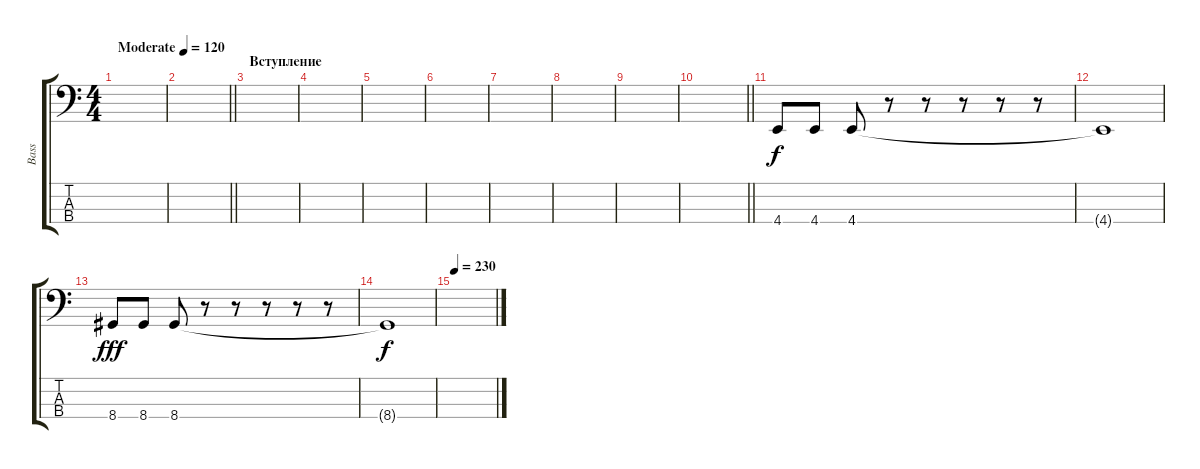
\track ("Bass" "Bass") {instrument electricbasspick}
\staff {score tabs}
\tuning (F2 C2 G1 C1) {hide}
\ts (4 4)
\tempo (120 "Moderate")
\clef f4
\ks c
|
\barLineRight lightlight
|
\section ("" "Вступление")
|
|
|
|
|
|
|
\barLineRight lightlight
|
\section ("" "")
4.4.8 4.4.8 4.4.8 r.8 r.8 r.8 r.8 r.8 |
4.4{t}.1{dy f} |
8.4.8{dy fff} 8.4.8 8.4.8 r.8 r.8 r.8 r.8 r.8 |
8.4{t}.1{dy f} |
\tempo 230
